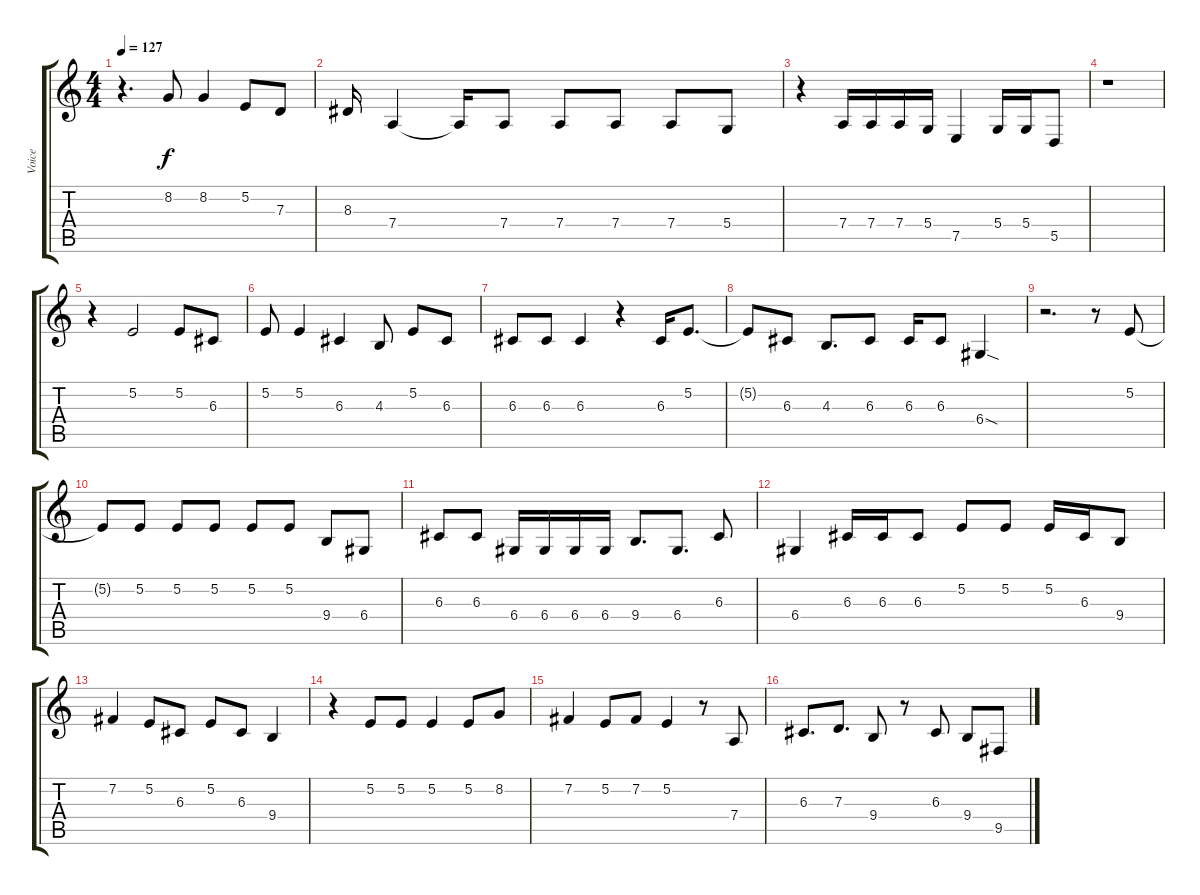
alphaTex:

\track ("Voice" "Voice") {instrument englishhorn}
\staff {score tabs}
\tuning (E4 B3 G3 D3 A2 E2) {hide}
\ts (4 4)
\tempo 127
\clef g2
\ks c
r.4{d dy f} 8.2.8 8.2.4 5.2.8 7.3.8 |
8.3.16 7.4.4 7.4{t}.16 7.4.8 7.4.8 7.4.8 7.4.8 5.4.8 |
r.4 7.4.16 7.4.16 7.4.16 5.4.16 7.5.4 5.4.16 5.4.16 5.5.8 |
r.1 |
r.4 5.2.2 5.2.8 6.3.8 |
5.2.8 5.2.4 6.3.4 4.3.8 5.2.8 6.3.8 |
6.3.8 6.3.8 6.3.4 r.4 6.3.16 5.2.8{d} |
5.2{t}.8 6.3.8 4.3.8{d} 6.3.8 6.3.16 6.3.8 6.4{sod}.4 |
r.2{d} r.8 5.2.8 |
5.2{t}.8 5.2.8 5.2.8 5.2.8 5.2.8 5.2.8 9.4.8 6.4.8 |
6.3.8 6.3.8 6.4.16 6.4.16 6.4.16 6.4.16 9.4.8{d} 6.4.8{d} 6.3.8 |
6.4.4 6.3.16 6.3.16 6.3.8 5.2.8 5.2.8 5.2.16 6.3.16 9.4.8 |
7.2.4 5.2.8 6.3.8 5.2.8 6.3.8 9.4.4 |
r.4 5.2.8 5.2.8 5.2.4 5.2.8 8.2.8 |
7.2.4 5.2.8 7.2.8 5.2.4 r.8 7.4.8 |
6.3.8{d} 7.3.8{d} 9.4.8 r.8 6.3.8 9.4.8 9.5.8
